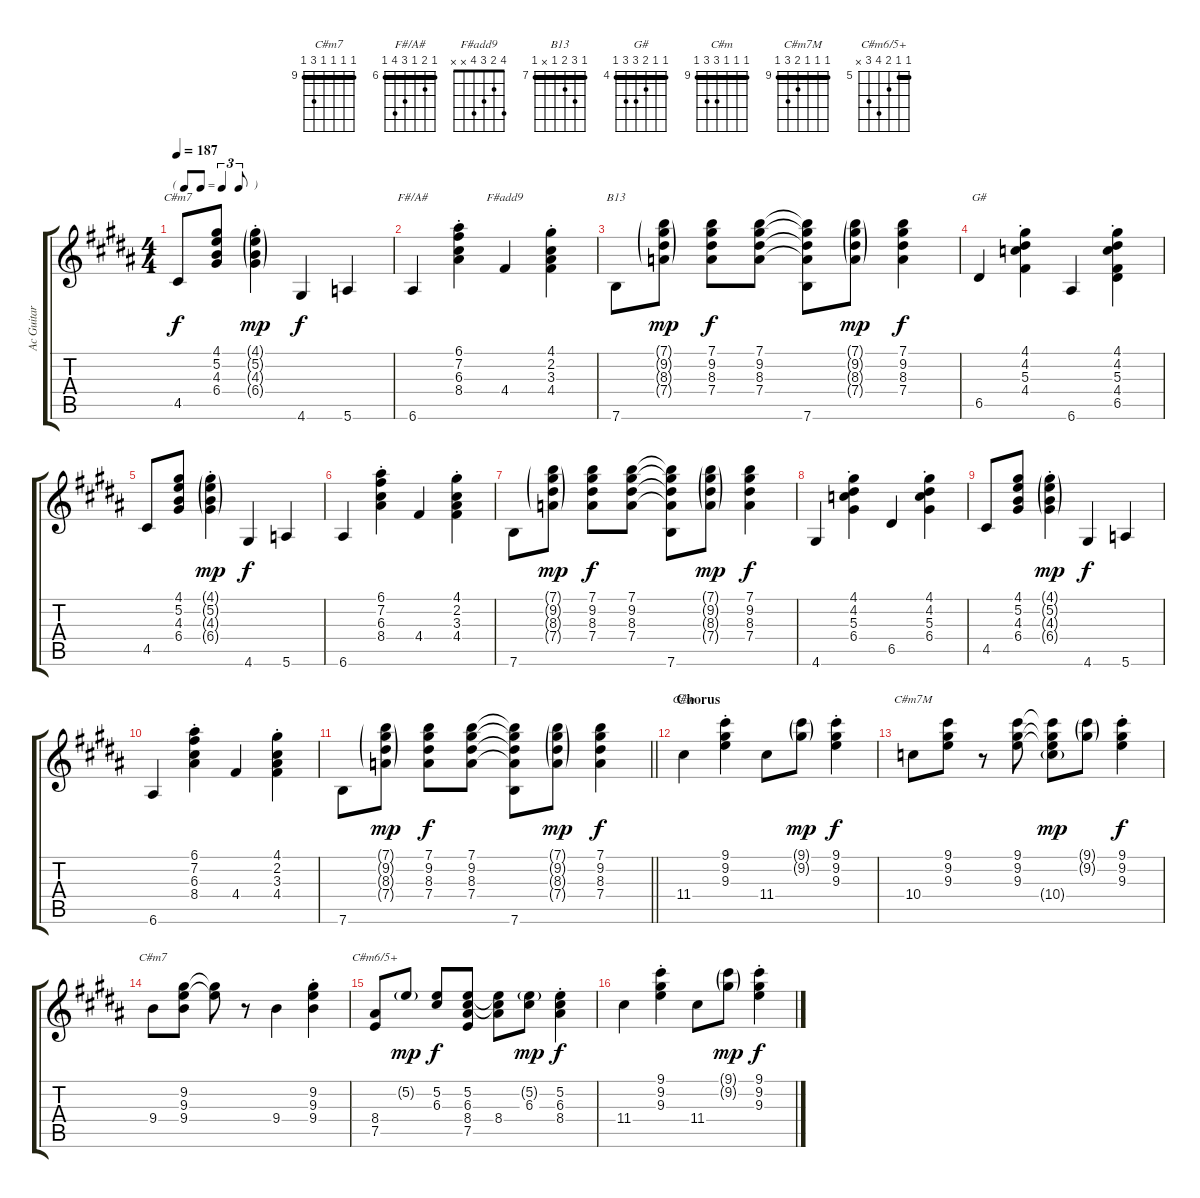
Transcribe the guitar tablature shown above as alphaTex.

\track ("Ac Guitar" "Ac Guitar") {instrument acousticguitarsteel}
\staff {score tabs}
\tuning (E4 B3 G3 D3 A2 E2) {hide}
\chord ("C#m7" 4 5 4 6 4 x) {firstfret 4 barre 4}
\chord ("F#/A#" 6 7 6 8 9 6) {firstfret 6 barre 6}
\chord ("F#add9" 4 2 3 4 x x)
\chord ("B13" 7 9 8 7 x 7) {firstfret 7 barre 7}
\chord ("G#" 4 4 5 6 6 4) {firstfret 4 barre 4}
\chord ("C#m" 9 9 9 11 11 9) {firstfret 9 barre 9}
\chord ("C#m7M" 9 9 9 10 11 9) {firstfret 9 barre 9}
\chord ("C#m7" 9 9 9 9 11 9) {firstfret 9 barre 9}
\chord ("C#m6/5+" 5 5 6 8 7 x) {firstfret 5 barre 5}
\ts (4 4)
\tf triplet8th
\tempo 187
\clef g2
\ks b
4.5.8{ch "C#m7" dy f} (4.1 5.2 4.3 6.4).8 (4.1{g st} 5.2{g st} 4.3{g st} 6.4{g st}).4{dy mp} 4.6.4{dy f} 5.6.4 |
6.6.4{ch "F#/A#"} (6.1 7.2{st} 6.3{st} 8.4{st}).4 4.4.4{ch "F#add9"} (4.1 2.2{st} 3.3{st} 4.4).4 |
7.6.8{ch "B13"} (7.1{g} 9.2{g} 8.3{g} 7.4{g}).8{dy mp} (7.1 9.2 8.3 7.4).8{dy f} (7.1 9.2 8.3 7.4).8 (7.1{t} 9.2{t} 8.3{t} 7.4{t} 7.6).8 (7.1{g} 9.2{g} 8.3{g} 7.4{g}).8{dy mp} (7.1 9.2 8.3 7.4).4{dy f} |
6.5.4{ch "G#"} (4.1 4.2{st} 5.3{st} 4.4{st}).4 6.6.4 (4.1 4.2{st} 5.3{st} 4.4{st} 6.5).4 |
4.5.8 (4.1 5.2 4.3 6.4).8 (4.1{g st} 5.2{g st} 4.3{g st} 6.4{g st}).4{dy mp} 4.6.4{dy f} 5.6.4 |
6.6.4 (6.1 7.2{st} 6.3{st} 8.4{st}).4 4.4.4 (4.1 2.2{st} 3.3{st} 4.4).4 |
7.6.8 (7.1{g} 9.2{g} 8.3{g} 7.4{g}).8{dy mp} (7.1 9.2 8.3 7.4).8{dy f} (7.1 9.2 8.3 7.4).8 (7.1{t} 9.2{t} 8.3{t} 7.4{t} 7.6).8 (7.1{g} 9.2{g} 8.3{g} 7.4{g}).8{dy mp} (7.1 9.2 8.3 7.4).4{dy f} |
4.6.4 (4.1 4.2{st} 5.3{st} 6.4{st}).4 6.5.4 (4.1 4.2{st} 5.3{st} 6.4{st}).4 |
4.5.8 (4.1 5.2 4.3 6.4).8 (4.1{g st} 5.2{g st} 4.3{g st} 6.4{g st}).4{dy mp} 4.6.4{dy f} 5.6.4 |
6.6.4 (6.1 7.2{st} 6.3{st} 8.4{st}).4 4.4.4 (4.1 2.2{st} 3.3{st} 4.4).4 |
\barLineRight lightlight
7.6.8 (7.1{g} 9.2{g} 8.3{g} 7.4{g}).8{dy mp} (7.1 9.2 8.3 7.4).8{dy f} (7.1 9.2 8.3 7.4).8 (7.1{t} 9.2{t} 8.3{t} 7.4{t} 7.6).8 (7.1{g} 9.2{g} 8.3{g} 7.4{g}).8{dy mp} (7.1 9.2 8.3 7.4).4{dy f} |
\section ("" "Chorus")
11.4.4{ch "C#m"} (9.1{st} 9.2{st} 9.3{st}).4 11.4.8 (9.1{g} 9.2{g}).8{dy mp} (9.1{st} 9.2{st} 9.3{st}).4{dy f} |
10.4.8{ch "C#m7M"} (9.1 9.2 9.3).8 r.8 (9.1 9.2 9.3).8 (9.1{t} 9.2{t} 9.3{t} 10.4{g}).8{dy mp} (9.1{g} 9.2{g}).8 (9.1{st} 9.2{st} 9.3{st}).4{dy f} |
9.4.8{ch "C#m7"} (9.2 9.3 9.4).8 (9.2{t} 9.3{t}).8 r.8 9.4.4 (9.2{st} 9.3{st} 9.4).4 |
(8.4 7.5).8{ch "C#m6/5+"} 5.2{g}.8{dy mp} (5.2 6.3).8{dy f} (5.2 6.3 8.4 7.5).8 (5.2{t} 6.3{t} 8.4).8 (5.2{g} 6.3).8{dy mp} (5.2{st} 6.3{st} 8.4{st}).4{dy f} |
11.4.4 (9.1{st} 9.2{st} 9.3{st}).4 11.4.8 (9.1{g} 9.2{g}).8{dy mp} (9.1{st} 9.2{st} 9.3{st}).4{dy f}
